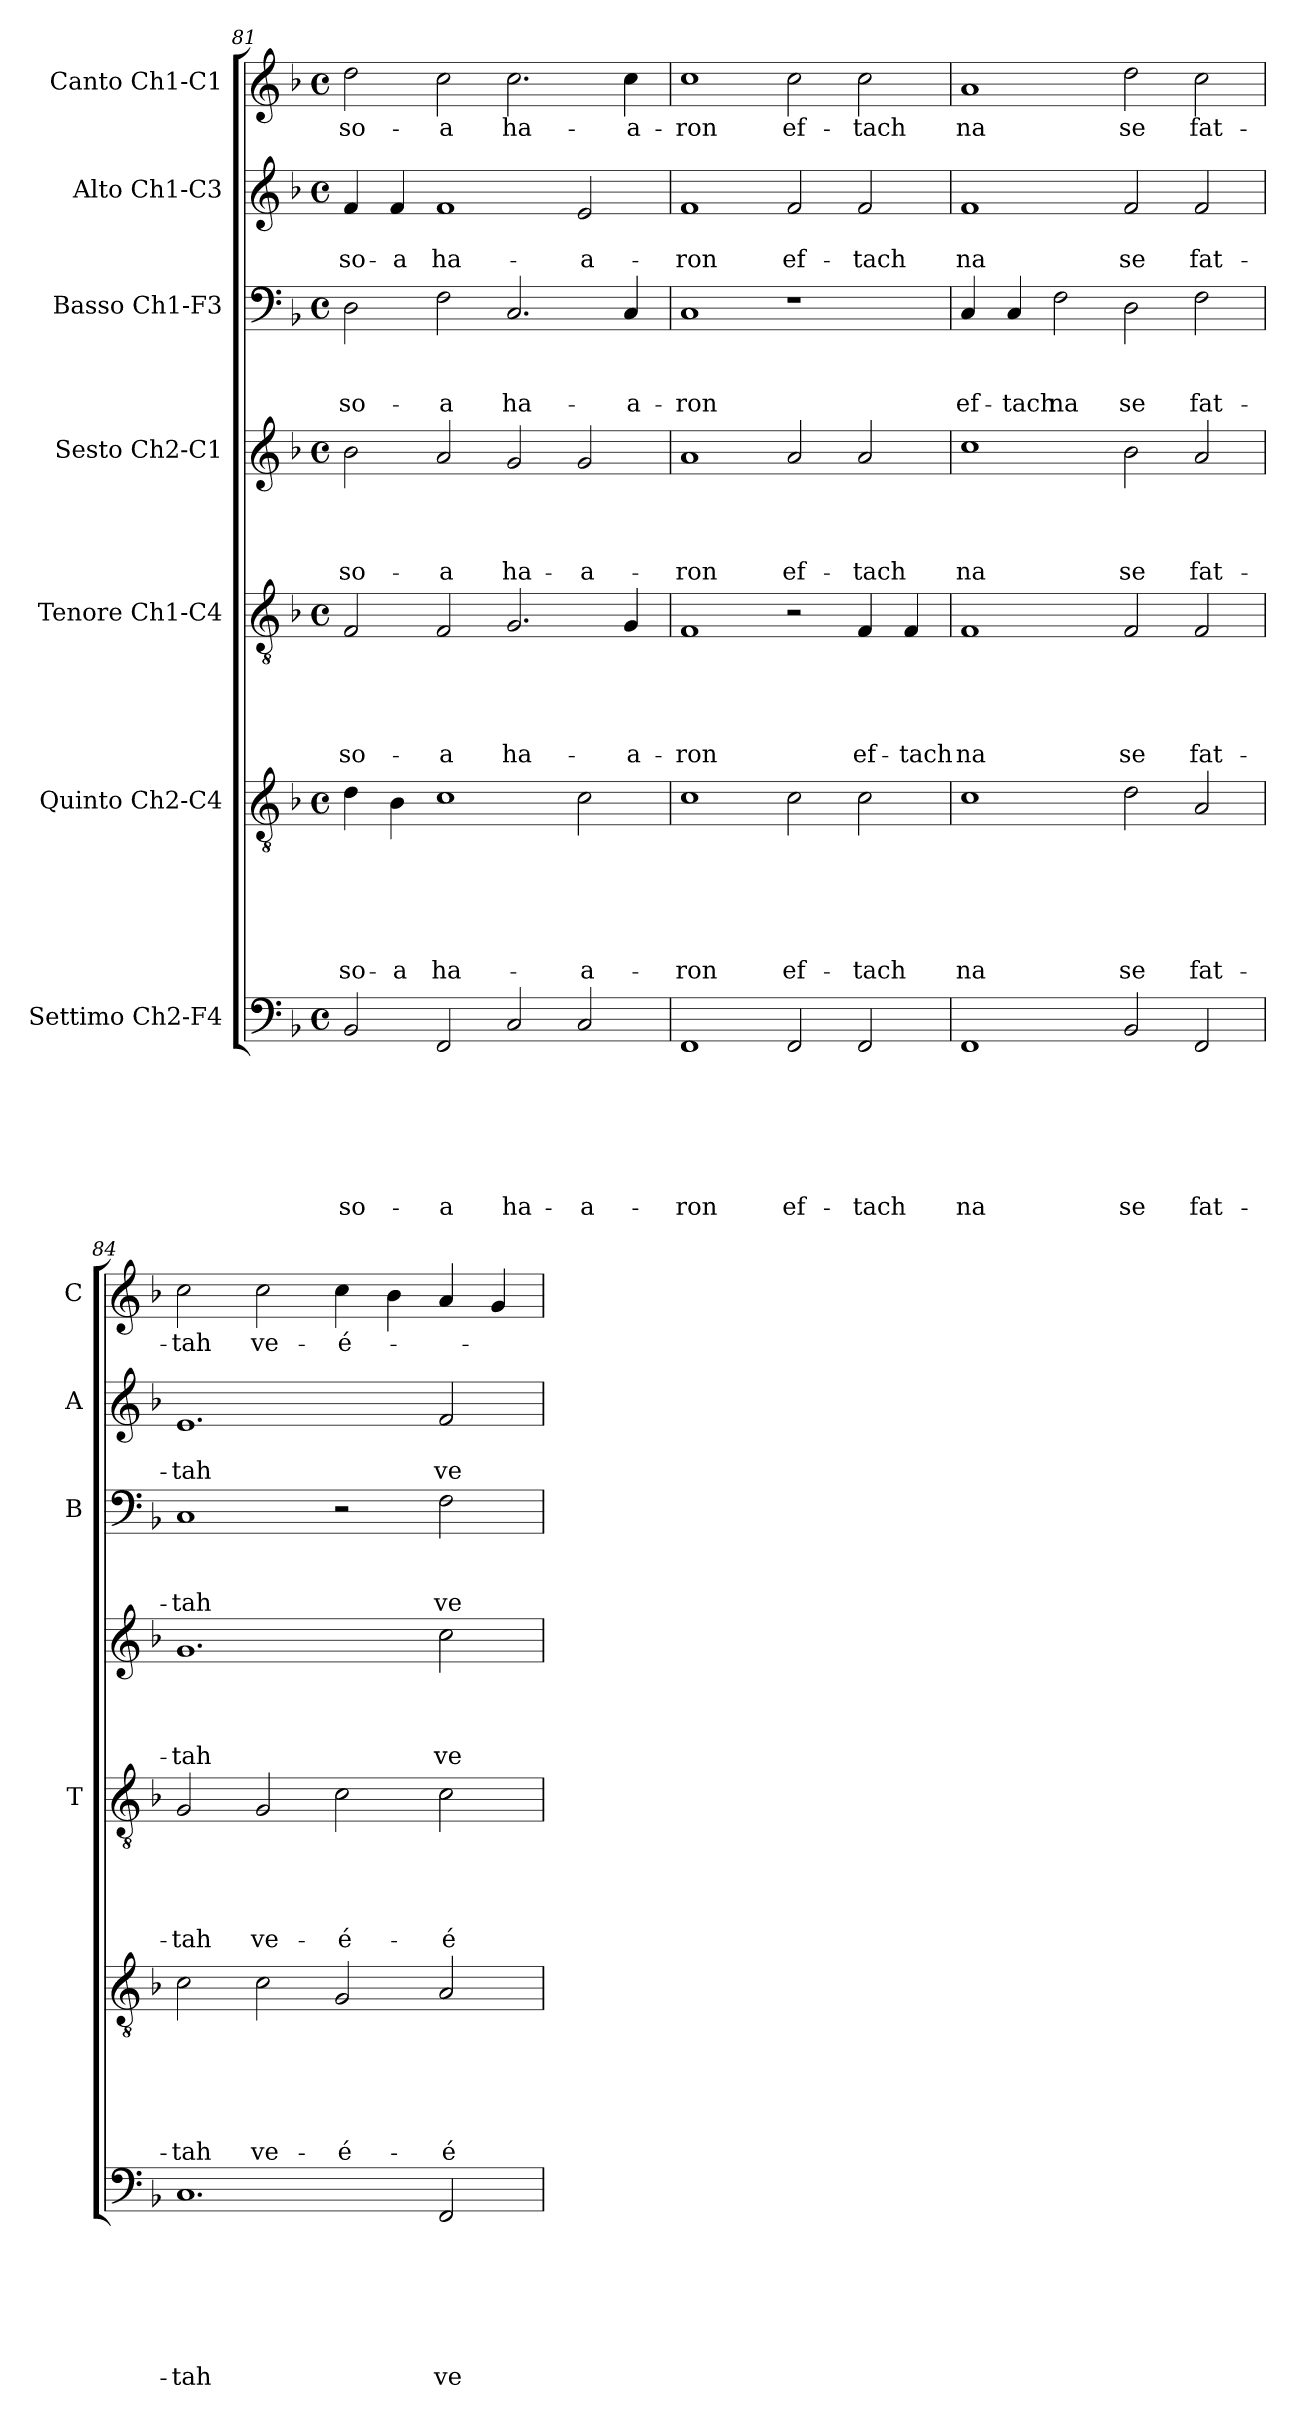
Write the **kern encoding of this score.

**kern	**text	**text	**text	**text	**text	**text	**text	**kern	**text	**text	**text	**text	**text	**text	**kern	**text	**text	**text	**text	**text	**kern	**text	**text	**text	**text	**kern	**text	**text	**text	**kern	**text	**text	**kern	**text
*part7	*part7	*part7	*part7	*part7	*part7	*part7	*part7	*part6	*part6	*part6	*part6	*part6	*part6	*part6	*part5	*part5	*part5	*part5	*part5	*part5	*part4	*part4	*part4	*part4	*part4	*part3	*part3	*part3	*part3	*part2	*part2	*part2	*part1	*part1
*staff7	*staff7	*staff7	*staff7	*staff7	*staff7	*staff7	*staff7	*staff6	*staff6	*staff6	*staff6	*staff6	*staff6	*staff6	*staff5	*staff5	*staff5	*staff5	*staff5	*staff5	*staff4	*staff4	*staff4	*staff4	*staff4	*staff3	*staff3	*staff3	*staff3	*staff2	*staff2	*staff2	*staff1	*staff1
*I"Settimo Ch2-F4	*	*	*	*	*	*	*	*I"Quinto Ch2-C4	*	*	*	*	*	*	*I"Tenore Ch1-C4	*	*	*	*	*	*I"Sesto Ch2-C1	*	*	*	*	*I"Basso Ch1-F3	*	*	*	*I"Alto Ch1-C3	*	*	*I"Canto Ch1-C1	*
*	*	*	*	*	*	*	*	*	*	*	*	*	*	*	*I'T	*	*	*	*	*	*	*	*	*	*	*I'B	*	*	*	*I'A	*	*	*I'C	*
*clefF4	*	*	*	*	*	*	*	*clefGv2	*	*	*	*	*	*	*clefGv2	*	*	*	*	*	*clefG2	*	*	*	*	*clefF4	*	*	*	*clefG2	*	*	*clefG2	*
*k[b-]	*	*	*	*	*	*	*	*k[b-]	*	*	*	*	*	*	*k[b-]	*	*	*	*	*	*k[b-]	*	*	*	*	*k[b-]	*	*	*	*k[b-]	*	*	*k[b-]	*
*F:	*	*	*	*	*	*	*	*F:	*	*	*	*	*	*	*F:	*	*	*	*	*	*F:	*	*	*	*	*F:	*	*	*	*F:	*	*	*F:	*
*M4/4	*	*	*	*	*	*	*	*M4/4	*	*	*	*	*	*	*M4/4	*	*	*	*	*	*M4/4	*	*	*	*	*M4/4	*	*	*	*M4/4	*	*	*M4/4	*
*met(c)	*	*	*	*	*	*	*	*met(c)	*	*	*	*	*	*	*met(c)	*	*	*	*	*	*met(c)	*	*	*	*	*met(c)	*	*	*	*met(c)	*	*	*met(c)	*
=81	=81	=81	=81	=81	=81	=81	=81	=81	=81	=81	=81	=81	=81	=81	=81	=81	=81	=81	=81	=81	=81	=81	=81	=81	=81	=81	=81	=81	=81	=81	=81	=81	=81	=81
!	!	!	!	!	!	!	!LO:LY:b	!	!	!	!	!	!	!LO:LY:b	!	!	!	!	!	!LO:LY:b	!	!	!	!	!LO:LY:b	!	!	!	!LO:LY:b	!	!	!LO:LY:b	!	!LO:LY:b
2BB-/	.	.	.	.	.	.	-so-	4d\	.	.	.	.	.	-so-	2F/	.	.	.	.	-so-	2b-\	.	.	.	-so-	2D\	.	.	-so-	4f/	.	-so-	2dd\	-so-
!	!	!	!	!	!	!	!	!	!	!	!	!	!	!LO:LY:b	!	!	!	!	!	!	!	!	!	!	!	!	!	!	!	!	!	!LO:LY:b	!	!
.	.	.	.	.	.	.	.	4B-\	.	.	.	.	.	-a	.	.	.	.	.	.	.	.	.	.	.	.	.	.	.	4f/	.	-a	.	.
!	!	!	!	!	!	!	!LO:LY:b	!	!	!	!	!	!	!LO:LY:b	!	!	!	!	!	!LO:LY:b	!	!	!	!	!LO:LY:b	!	!	!	!LO:LY:b	!	!	!LO:LY:b	!	!LO:LY:b
2FF/	.	.	.	.	.	.	-a	1c	.	.	.	.	.	ha-	2F/	.	.	.	.	-a	2a/	.	.	.	-a	2F\	.	.	-a	1f	.	ha-	2cc\	-a
!	!	!	!	!	!	!	!LO:LY:b	!	!	!	!	!	!	!	!	!	!	!	!	!LO:LY:b	!	!	!	!	!LO:LY:b	!	!	!	!LO:LY:b	!	!	!	!	!LO:LY:b
2C/	.	.	.	.	.	.	ha-	.	.	.	.	.	.	.	2.G/	.	.	.	.	ha-	2g/	.	.	.	ha-	2.C/	.	.	ha-	.	.	.	2.cc\	ha-
!	!	!	!	!	!	!	!LO:LY:b	!	!	!	!	!	!	!LO:LY:b	!	!	!	!	!	!	!	!	!	!	!LO:LY:b	!	!	!	!	!	!	!LO:LY:b	!	!
2C/	.	.	.	.	.	.	-a-	2c\	.	.	.	.	.	-a-	.	.	.	.	.	.	2g/	.	.	.	-a-	.	.	.	.	2e/	.	-a-	.	.
!	!	!	!	!	!	!	!	!	!	!	!	!	!	!	!	!	!	!	!	!LO:LY:b	!	!	!	!	!	!	!	!	!LO:LY:b	!	!	!	!	!LO:LY:b
.	.	.	.	.	.	.	.	.	.	.	.	.	.	.	4G/	.	.	.	.	-a-	.	.	.	.	.	4C/	.	.	-a-	.	.	.	4cc\	-a-
=82	=82	=82	=82	=82	=82	=82	=82	=82	=82	=82	=82	=82	=82	=82	=82	=82	=82	=82	=82	=82	=82	=82	=82	=82	=82	=82	=82	=82	=82	=82	=82	=82	=82	=82
!	!	!	!	!	!	!	!LO:LY:b	!	!	!	!	!	!	!LO:LY:b	!	!	!	!	!	!LO:LY:b	!	!	!	!	!LO:LY:b	!	!	!	!LO:LY:b	!	!	!LO:LY:b	!	!LO:LY:b
1FF	.	.	.	.	.	.	-ron	1c	.	.	.	.	.	-ron	1F	.	.	.	.	-ron	1a	.	.	.	-ron	1C	.	.	-ron	1f	.	-ron	1cc	-ron
!	!	!	!	!	!	!	!LO:LY:b	!	!	!	!	!	!	!LO:LY:b	!	!	!	!	!	!	!	!	!	!	!LO:LY:b	!	!	!	!	!	!	!LO:LY:b	!	!LO:LY:b
2FF/	.	.	.	.	.	.	ef-	2c\	.	.	.	.	.	ef-	2r	.	.	.	.	.	2a/	.	.	.	ef-	1r	.	.	.	2f/	.	ef-	2cc\	ef-
!	!	!	!	!	!	!	!LO:LY:b	!	!	!	!	!	!	!LO:LY:b	!	!	!	!	!	!LO:LY:b	!	!	!	!	!LO:LY:b	!	!	!	!	!	!	!LO:LY:b	!	!LO:LY:b
2FF/	.	.	.	.	.	.	-tach	2c\	.	.	.	.	.	-tach	4F/	.	.	.	.	ef-	2a/	.	.	.	-tach	.	.	.	.	2f/	.	-tach	2cc\	-tach
!	!	!	!	!	!	!	!	!	!	!	!	!	!	!	!	!	!	!	!	!LO:LY:b	!	!	!	!	!	!	!	!	!	!	!	!	!	!
.	.	.	.	.	.	.	.	.	.	.	.	.	.	.	4F/	.	.	.	.	-tach	.	.	.	.	.	.	.	.	.	.	.	.	.	.
=83	=83	=83	=83	=83	=83	=83	=83	=83	=83	=83	=83	=83	=83	=83	=83	=83	=83	=83	=83	=83	=83	=83	=83	=83	=83	=83	=83	=83	=83	=83	=83	=83	=83	=83
!	!	!	!	!	!	!	!LO:LY:b	!	!	!	!	!	!	!LO:LY:b	!	!	!	!	!	!LO:LY:b	!	!	!	!	!LO:LY:b	!	!	!	!LO:LY:b	!	!	!LO:LY:b	!	!LO:LY:b
1FF	.	.	.	.	.	.	na	1c	.	.	.	.	.	na	1F	.	.	.	.	na	1cc	.	.	.	na	4C/	.	.	ef-	1f	.	na	1a	na
!	!	!	!	!	!	!	!	!	!	!	!	!	!	!	!	!	!	!	!	!	!	!	!	!	!	!	!	!	!LO:LY:b	!	!	!	!	!
.	.	.	.	.	.	.	.	.	.	.	.	.	.	.	.	.	.	.	.	.	.	.	.	.	.	4C/	.	.	-tach	.	.	.	.	.
!	!	!	!	!	!	!	!	!	!	!	!	!	!	!	!	!	!	!	!	!	!	!	!	!	!	!	!	!	!LO:LY:b	!	!	!	!	!
.	.	.	.	.	.	.	.	.	.	.	.	.	.	.	.	.	.	.	.	.	.	.	.	.	.	2F\	.	.	na	.	.	.	.	.
!	!	!	!	!	!	!	!LO:LY:b	!	!	!	!	!	!	!LO:LY:b	!	!	!	!	!	!LO:LY:b	!	!	!	!	!LO:LY:b	!	!	!	!LO:LY:b	!	!	!LO:LY:b	!	!LO:LY:b
2BB-/	.	.	.	.	.	.	se	2d\	.	.	.	.	.	se	2F/	.	.	.	.	se	2b-\	.	.	.	se	2D\	.	.	se	2f/	.	se	2dd\	se
!	!	!	!	!	!	!	!LO:LY:b	!	!	!	!	!	!	!LO:LY:b	!	!	!	!	!	!LO:LY:b	!	!	!	!	!LO:LY:b	!	!	!	!LO:LY:b	!	!	!LO:LY:b	!	!LO:LY:b
2FF/	.	.	.	.	.	.	fat-	2A/	.	.	.	.	.	fat-	2F/	.	.	.	.	fat-	2a/	.	.	.	fat-	2F\	.	.	fat-	2f/	.	fat-	2cc\	fat-
!!LO:PB:g=z
=84	=84	=84	=84	=84	=84	=84	=84	=84	=84	=84	=84	=84	=84	=84	=84	=84	=84	=84	=84	=84	=84	=84	=84	=84	=84	=84	=84	=84	=84	=84	=84	=84	=84	=84
!	!	!	!	!	!	!	!LO:LY:b	!	!	!	!	!	!	!LO:LY:b	!	!	!	!	!	!LO:LY:b	!	!	!	!	!LO:LY:b	!	!	!	!LO:LY:b	!	!	!LO:LY:b	!	!LO:LY:b
1.C	.	.	.	.	.	.	-tah	2c\	.	.	.	.	.	-tah	2G/	.	.	.	.	-tah	1.g	.	.	.	-tah	1C	.	.	-tah	1.e	.	-tah	2cc\	-tah
!	!	!	!	!	!	!	!	!	!	!	!	!	!	!LO:LY:b	!	!	!	!	!	!LO:LY:b	!	!	!	!	!	!	!	!	!	!	!	!	!	!LO:LY:b
.	.	.	.	.	.	.	.	2c\	.	.	.	.	.	ve-	2G/	.	.	.	.	ve-	.	.	.	.	.	.	.	.	.	.	.	.	2cc\	ve-
!	!	!	!	!	!	!	!	!	!	!	!	!	!	!LO:LY:b	!	!	!	!	!	!LO:LY:b	!	!	!	!	!	!	!	!	!	!	!	!	!	!LO:LY:b
.	.	.	.	.	.	.	.	2G/	.	.	.	.	.	-é-	2c\	.	.	.	.	-é-	.	.	.	.	.	2r	.	.	.	.	.	.	4cc\	-é-
.	.	.	.	.	.	.	.	.	.	.	.	.	.	.	.	.	.	.	.	.	.	.	.	.	.	.	.	.	.	.	.	.	4b-\	.
!	!	!	!	!	!	!	!LO:LY:b	!	!	!	!	!	!	!LO:LY:b	!	!	!	!	!	!LO:LY:b	!	!	!	!	!LO:LY:b	!	!	!	!LO:LY:b	!	!	!LO:LY:b	!	!
2FF/	.	.	.	.	.	.	ve-	2A/	.	.	.	.	.	-é	2c\	.	.	.	.	-é	2cc\	.	.	.	ve-	2F\	.	.	ve-	2f/	.	ve-	4a/	.
.	.	.	.	.	.	.	.	.	.	.	.	.	.	.	.	.	.	.	.	.	.	.	.	.	.	.	.	.	.	.	.	.	4g/	.
=	=	=	=	=	=	=	=	=	=	=	=	=	=	=	=	=	=	=	=	=	=	=	=	=	=	=	=	=	=	=	=	=	=	=
*-	*-	*-	*-	*-	*-	*-	*-	*-	*-	*-	*-	*-	*-	*-	*-	*-	*-	*-	*-	*-	*-	*-	*-	*-	*-	*-	*-	*-	*-	*-	*-	*-	*-	*-
